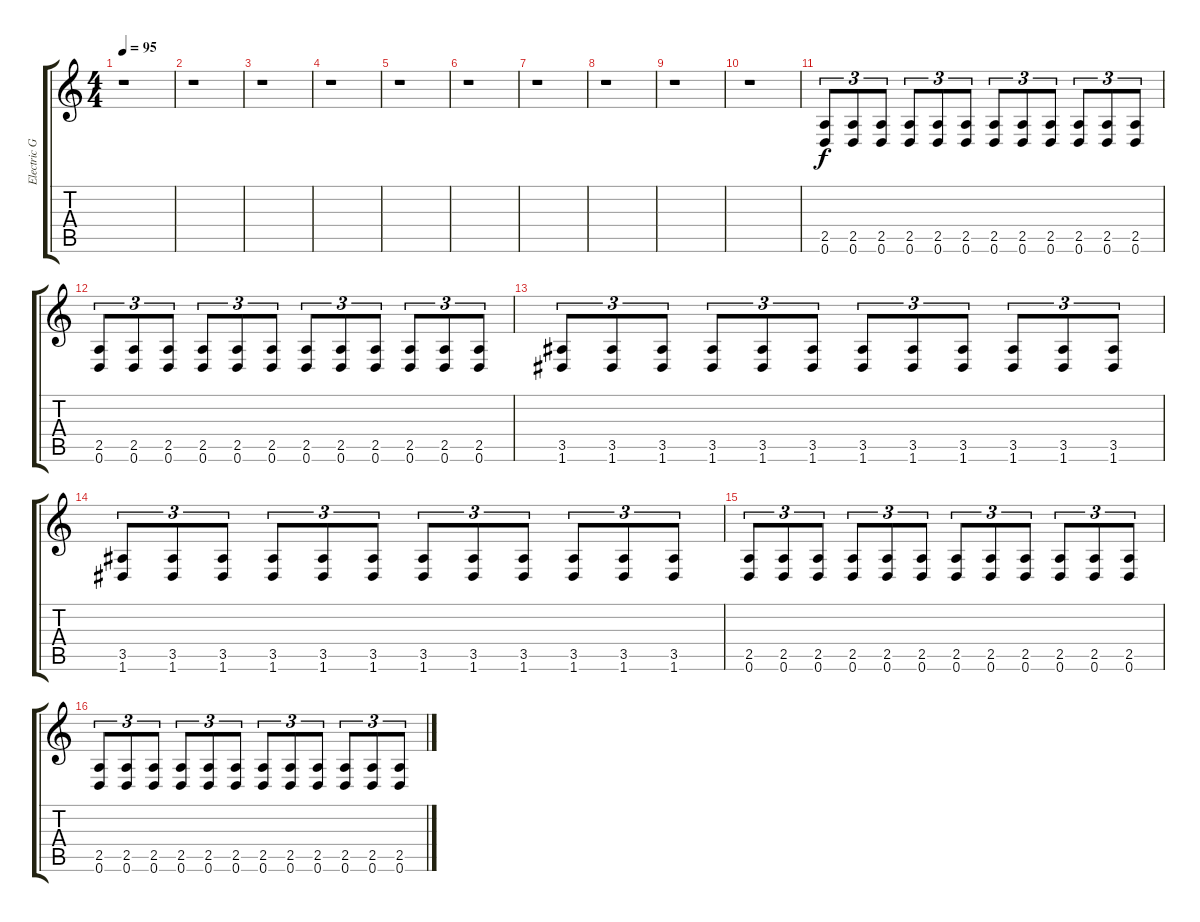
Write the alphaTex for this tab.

\track ("Electric Guitar 1" "Electric G") {instrument distortionguitar}
\staff {score tabs}
\tuning (D4 A3 F3 C3 G2 D2) {hide}
\ts (4 4)
\tempo 95
\clef g2
\ks c
r.1{dy f} |
r.1 |
r.1 |
r.1 |
r.1 |
r.1 |
r.1 |
r.1 |
r.1 |
r.1 |
(2.5 0.6).8{tu (3 2)} (2.5 0.6).8{tu (3 2)} (2.5 0.6).8{tu (3 2)} (2.5 0.6).8{tu (3 2)} (2.5 0.6).8{tu (3 2)} (2.5 0.6).8{tu (3 2)} (2.5 0.6).8{tu (3 2)} (2.5 0.6).8{tu (3 2)} (2.5 0.6).8{tu (3 2)} (2.5 0.6).8{tu (3 2)} (2.5 0.6).8{tu (3 2)} (2.5 0.6).8{tu (3 2)} |
(2.5 0.6).8{tu (3 2)} (2.5 0.6).8{tu (3 2)} (2.5 0.6).8{tu (3 2)} (2.5 0.6).8{tu (3 2)} (2.5 0.6).8{tu (3 2)} (2.5 0.6).8{tu (3 2)} (2.5 0.6).8{tu (3 2)} (2.5 0.6).8{tu (3 2)} (2.5 0.6).8{tu (3 2)} (2.5 0.6).8{tu (3 2)} (2.5 0.6).8{tu (3 2)} (2.5 0.6).8{tu (3 2)} |
(3.5 1.6).8{tu (3 2)} (3.5 1.6).8{tu (3 2)} (3.5 1.6).8{tu (3 2)} (3.5 1.6).8{tu (3 2)} (3.5 1.6).8{tu (3 2)} (3.5 1.6).8{tu (3 2)} (3.5 1.6).8{tu (3 2)} (3.5 1.6).8{tu (3 2)} (3.5 1.6).8{tu (3 2)} (3.5 1.6).8{tu (3 2)} (3.5 1.6).8{tu (3 2)} (3.5 1.6).8{tu (3 2)} |
(3.5 1.6).8{tu (3 2)} (3.5 1.6).8{tu (3 2)} (3.5 1.6).8{tu (3 2)} (3.5 1.6).8{tu (3 2)} (3.5 1.6).8{tu (3 2)} (3.5 1.6).8{tu (3 2)} (3.5 1.6).8{tu (3 2)} (3.5 1.6).8{tu (3 2)} (3.5 1.6).8{tu (3 2)} (3.5 1.6).8{tu (3 2)} (3.5 1.6).8{tu (3 2)} (3.5 1.6).8{tu (3 2)} |
(2.5 0.6).8{tu (3 2)} (2.5 0.6).8{tu (3 2)} (2.5 0.6).8{tu (3 2)} (2.5 0.6).8{tu (3 2)} (2.5 0.6).8{tu (3 2)} (2.5 0.6).8{tu (3 2)} (2.5 0.6).8{tu (3 2)} (2.5 0.6).8{tu (3 2)} (2.5 0.6).8{tu (3 2)} (2.5 0.6).8{tu (3 2)} (2.5 0.6).8{tu (3 2)} (2.5 0.6).8{tu (3 2)} |
(2.5 0.6).8{tu (3 2)} (2.5 0.6).8{tu (3 2)} (2.5 0.6).8{tu (3 2)} (2.5 0.6).8{tu (3 2)} (2.5 0.6).8{tu (3 2)} (2.5 0.6).8{tu (3 2)} (2.5 0.6).8{tu (3 2)} (2.5 0.6).8{tu (3 2)} (2.5 0.6).8{tu (3 2)} (2.5 0.6).8{tu (3 2)} (2.5 0.6).8{tu (3 2)} (2.5 0.6).8{tu (3 2)}
